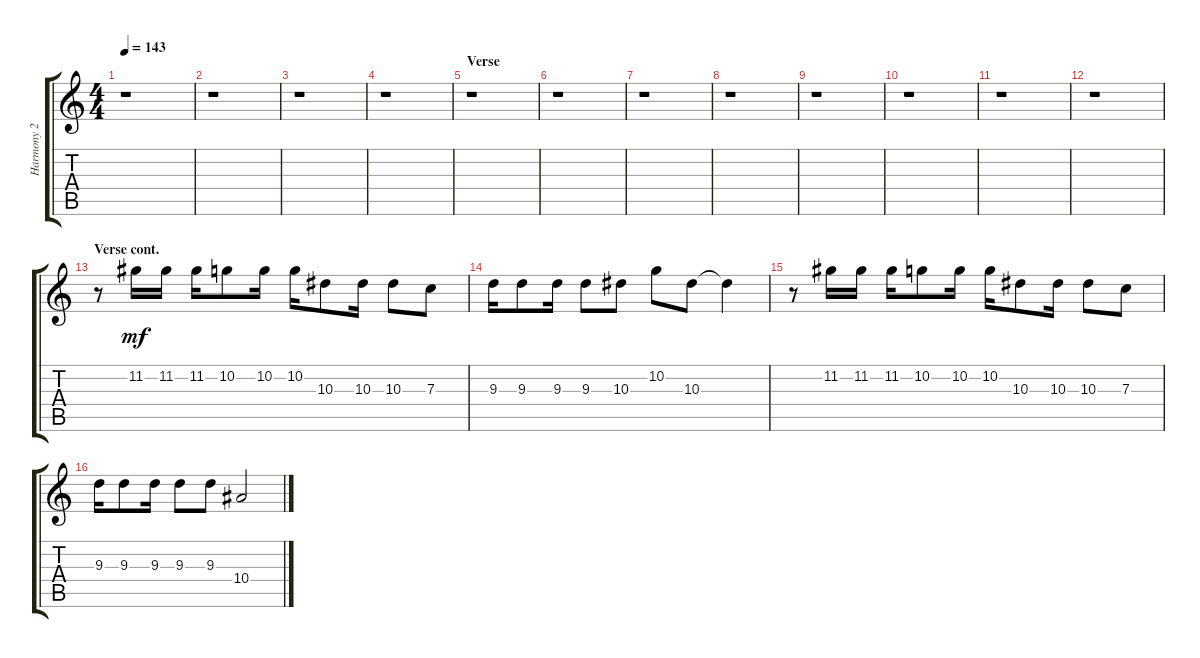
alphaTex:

\track ("Harmony 2" "Harmony 2") {instrument overdrivenguitar}
\staff {score tabs}
\tuning (D4 A3 F3 C3 G2 C2) {hide}
\ts (4 4)
\tempo 143
\clef g2
\ks aminor
r.1{dy mf} |
r.1 |
r.1 |
r.1 |
\section ("" "Verse")
r.1 |
r.1 |
r.1 |
r.1 |
r.1 |
r.1 |
r.1 |
r.1 |
\section ("" "Verse cont.")
r.8 11.2.16 11.2.16 11.2.16 10.2.8 10.2.16 10.2.16 10.3.8 10.3.16 10.3.8 7.3.8 |
9.3.16 9.3.8 9.3.16 9.3.8 10.3.8 10.2.8 10.3.8 10.3{t}.4 |
r.8 11.2.16 11.2.16 11.2.16 10.2.8 10.2.16 10.2.16 10.3.8 10.3.16 10.3.8 7.3.8 |
9.3.16 9.3.8 9.3.16 9.3.8 9.3.8 10.4.2
